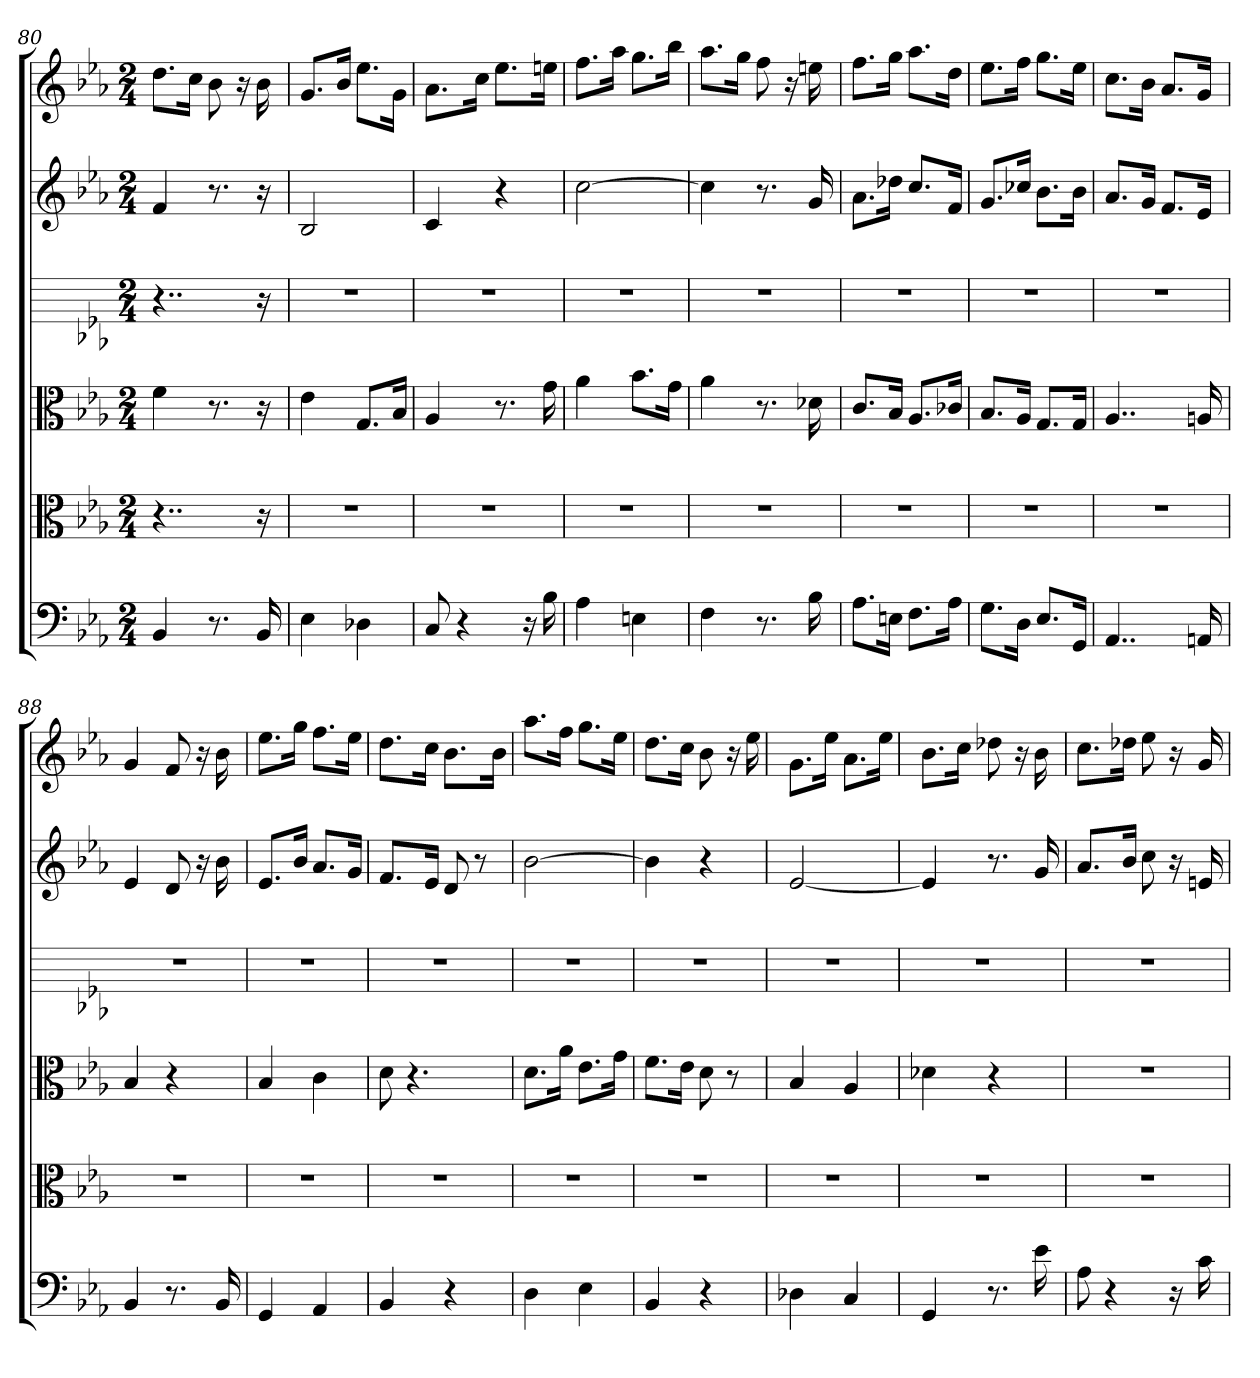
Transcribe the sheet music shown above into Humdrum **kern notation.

**kern	**kern	**kern	**kern	**kern	**kern
*part6	*part5	*part4	*part3	*part2	*part1
*staff6	*staff5	*staff4	*staff3	*staff2	*staff1
*clefF4	*clefC3	*clefC3	*	*	*
*k[b-e-a-]	*k[b-e-a-]	*k[b-e-a-]	*k[b-e-a-]	*k[b-e-a-]	*k[b-e-a-]
*E-:	*E-:	*E-:	*E-:	*E-:	*E-:
*M2/4	*M2/4	*M2/4	*M2/4	*M2/4	*M2/4
=80	=80	=80	=80	=80	=80
4BB-	4..r	4f	4..r	4f	8.ddL
.	.	.	.	.	16ccJk
8.r	.	8.r	.	8.r	8b-
.	.	.	.	.	16r
16BB-	16r	16r	16r	16r	16b-
=81	=81	=81	=81	=81	=81
4E-	2r	4e-	2r	2B-	8.gL
.	.	.	.	.	16b-Jk
4D-X	.	8.G/L	.	.	8.ee-L
.	.	16B-/Jk	.	.	16gJk
=82	=82	=82	=82	=82	=82
8C	2r	4A-	2r	4c	8.a-L
4r	.	.	.	.	.
.	.	.	.	.	16ccJk
.	.	8.r	.	4r	8.ee-L
16r	.	.	.	.	.
16B-	.	16g	.	.	16eenJk
=83	=83	=83	=83	=83	=83
4A-	2r	4a-	2r	[2cc	8.ffL
.	.	.	.	.	16aa-Jk
4En	.	8.b-\L	.	.	8.ggL
.	.	16g\Jk	.	.	16bb-Jk
=84	=84	=84	=84	=84	=84
4F	2r	4a-	2r	4cc]	8.aa-L
.	.	.	.	.	16ggJk
8.r	.	8.r	.	8.r	8ff
.	.	.	.	.	16r
16B-	.	16d-X	.	16g	16een
=85	=85	=85	=85	=85	=85
8.A-\L	2r	8.c/L	2r	8.a-L	8.ffL
16En\Jk	.	16B-/Jk	.	16dd-XJk	16ggJk
8.F\L	.	8.A-/L	.	8.ccL	8.aa-L
16A-\Jk	.	16c-X/Jk	.	16fJk	16ddJk
=86	=86	=86	=86	=86	=86
8.G\L	2r	8.B-/L	2r	8.gL	8.ee-L
16D\Jk	.	16A-/Jk	.	16cc-XJk	16ffJk
8.E-/L	.	8.G/L	.	8.b-L	8.ggL
16GG/Jk	.	16G/Jk	.	16b-Jk	16ee-Jk
=87	=87	=87	=87	=87	=87
4..AA-	2r	4..A-	2r	8.a-L	8.ccL
.	.	.	.	16gJk	16b-Jk
.	.	.	.	8.fL	8.a-L
16AAn	.	16An	.	16e-Jk	16gJk
=88	=88	=88	=88	=88	=88
4BB-	2r	4B-	2r	4e-	4g
8.r	.	4r	.	8d	8f
.	.	.	.	16r	16r
16BB-	.	.	.	16b-	16b-
=89	=89	=89	=89	=89	=89
4GG	2r	4B-	2r	8.e-L	8.ee-L
.	.	.	.	16b-Jk	16ggJk
4AA-	.	4c	.	8.a-L	8.ffL
.	.	.	.	16gJk	16ee-Jk
=90	=90	=90	=90	=90	=90
4BB-	2r	8d	2r	8.fL	8.ddL
.	.	4.r	.	.	.
.	.	.	.	16e-Jk	16ccJk
4r	.	.	.	8d	8.b-L
.	.	.	.	8r	.
.	.	.	.	.	16b-Jk
=91	=91	=91	=91	=91	=91
4D	2r	8.d\L	2r	[2b-	8.aa-L
.	.	16a-\Jk	.	.	16ffJk
4E-	.	8.e-\L	.	.	8.ggL
.	.	16g\Jk	.	.	16ee-Jk
=92	=92	=92	=92	=92	=92
4BB-	2r	8.f\L	2r	4b-]	8.ddL
.	.	16e-\Jk	.	.	16ccJk
4r	.	8d	.	4r	8b-
.	.	8r	.	.	16r
.	.	.	.	.	16ee-
=93	=93	=93	=93	=93	=93
4D-X	2r	4B-	2r	[2e-	8.gL
.	.	.	.	.	16ee-Jk
4C	.	4A-	.	.	8.a-L
.	.	.	.	.	16ee-Jk
=94	=94	=94	=94	=94	=94
4GG	2r	4d-X	2r	4e-]	8.b-L
.	.	.	.	.	16ccJk
8.r	.	4r	.	8.r	8dd-X
.	.	.	.	.	16r
16e-	.	.	.	16g	16b-
=95	=95	=95	=95	=95	=95
8A-	2r	2r	2r	8.a-L	8.ccL
4r	.	.	.	.	.
.	.	.	.	16b-Jk	16dd-XJk
.	.	.	.	8cc	8ee-
16r	.	.	.	16r	16r
16c	.	.	.	16en	16g
=	=	=	=	=	=
*-	*-	*-	*-	*-	*-
